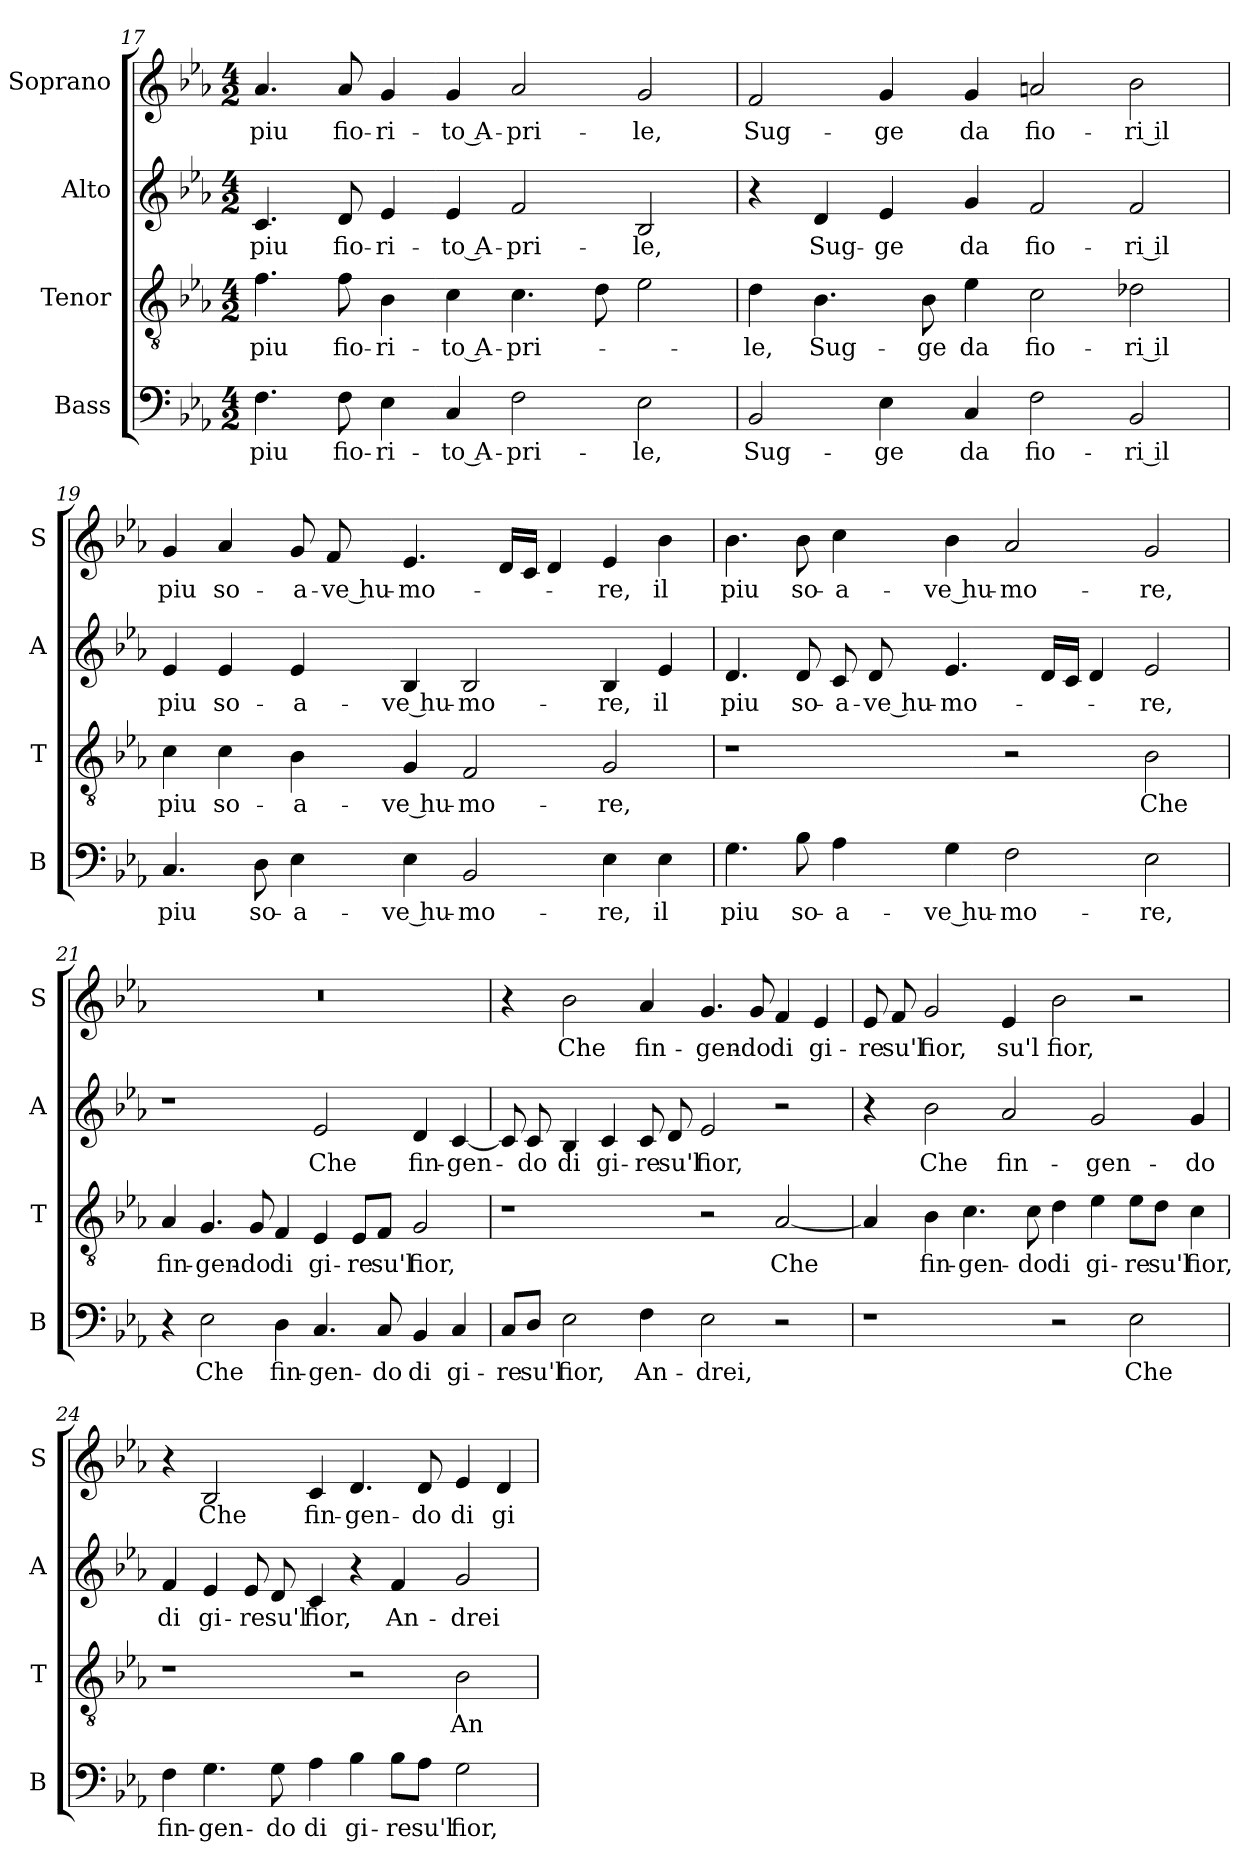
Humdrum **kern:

**kern	**text	**kern	**text	**kern	**text	**kern	**text
*part4	*part4	*part3	*part3	*part2	*part2	*part1	*part1
*staff4	*staff4	*staff3	*staff3	*staff2	*staff2	*staff1	*staff1
*I"Bass	*	*I"Tenor	*	*I"Alto	*	*I"Soprano	*
*I'B	*	*I'T	*	*I'A	*	*I'S	*
*clefF4	*	*clefGv2	*	*clefG2	*	*clefG2	*
*k[b-e-a-]	*	*k[b-e-a-]	*	*k[b-e-a-]	*	*k[b-e-a-]	*
*E-:	*	*E-:	*	*E-:	*	*E-:	*
*M4/2	*	*M4/2	*	*M4/2	*	*M4/2	*
=17	=17	=17	=17	=17	=17	=17	=17
!	!LO:LY:b	!	!LO:LY:b	!	!LO:LY:b	!	!LO:LY:b
4.F\	piu	4.f\	piu	4.c/	piu	4.a-/	piu
!	!LO:LY:b	!	!LO:LY:b	!	!LO:LY:b	!	!LO:LY:b
8F\	fio-	8f\	fio-	8d/	fio-	8a-/	fio-
!	!LO:LY:b	!	!LO:LY:b	!	!LO:LY:b	!	!LO:LY:b
4E-\	-ri-	4B-\	-ri-	4e-/	-ri-	4g/	-ri-
!	!LO:LY:b	!	!LO:LY:b	!	!LO:LY:b	!	!LO:LY:b
4C/	-to A-	4c\	-to A-	4e-/	-to A-	4g/	-to A-
!	!LO:LY:b	!	!LO:LY:b	!	!LO:LY:b	!	!LO:LY:b
2F\	-pri-	4.c\	-pri-	2f/	-pri-	2a-/	-pri-
.	.	8d\	.	.	.	.	.
!	!LO:LY:b	!	!	!	!LO:LY:b	!	!LO:LY:b
2E-\	-le,	2e-\	.	2B-/	-le,	2g/	-le,
=18	=18	=18	=18	=18	=18	=18	=18
!	!LO:LY:b	!	!LO:LY:b	!	!	!	!LO:LY:b
2BB-/	Sug-	4d\	-le,	4r	.	2f/	Sug-
!	!	!	!LO:LY:b	!	!LO:LY:b	!	!
.	.	4.B-\	Sug-	4d/	Sug-	.	.
!	!LO:LY:b	!	!	!	!LO:LY:b	!	!LO:LY:b
4E-\	-ge	.	.	4e-/	-ge	4g/	-ge
!	!	!	!LO:LY:b	!	!	!	!
.	.	8B-\	-ge	.	.	.	.
!	!LO:LY:b	!	!LO:LY:b	!	!LO:LY:b	!	!LO:LY:b
4C/	da	4e-\	da	4g/	da	4g/	da
!	!LO:LY:b	!	!LO:LY:b	!	!LO:LY:b	!	!LO:LY:b
2F\	fio-	2c\	fio-	2f/	fio-	2an/	fio-
!	!LO:LY:b	!	!LO:LY:b	!	!LO:LY:b	!	!LO:LY:b
2BB-/	-ri il	2d-X\	-ri il	2f/	-ri il	2b-\	-ri il
!!LO:PB:g=z
=19	=19	=19	=19	=19	=19	=19	=19
!	!LO:LY:b	!	!LO:LY:b	!	!LO:LY:b	!	!LO:LY:b
4.C/	piu	4c\	piu	4e-/	piu	4g/	piu
!	!	!	!LO:LY:b	!	!LO:LY:b	!	!LO:LY:b
.	.	4c\	so-	4e-/	so-	4a-/	so-
!	!LO:LY:b	!	!	!	!	!	!
8D\	so-	.	.	.	.	.	.
!	!LO:LY:b	!	!LO:LY:b	!	!LO:LY:b	!	!LO:LY:b
4E-\	-a-	4B-\	-a-	4e-/	-a-	8g/	-a-
!	!	!	!	!	!	!	!LO:LY:b
.	.	.	.	.	.	8f/	-ve hu-
!	!LO:LY:b	!	!LO:LY:b	!	!LO:LY:b	!	!LO:LY:b
4E-\	-ve hu-	4G/	-ve hu-	4B-/	-ve hu-	4.e-/	-mo-
!	!LO:LY:b	!	!LO:LY:b	!	!LO:LY:b	!	!
2BB-/	-mo-	2F/	-mo-	2B-/	-mo-	.	.
.	.	.	.	.	.	16d/LL	.
.	.	.	.	.	.	16c/JJ	.
.	.	.	.	.	.	4d/	.
!	!LO:LY:b	!	!LO:LY:b	!	!LO:LY:b	!	!LO:LY:b
4E-\	-re,	2G/	-re,	4B-/	-re,	4e-/	-re,
!	!LO:LY:b	!	!	!	!LO:LY:b	!	!LO:LY:b
4E-\	il	.	.	4e-/	il	4b-\	il
=20	=20	=20	=20	=20	=20	=20	=20
!	!LO:LY:b	!	!	!	!LO:LY:b	!	!LO:LY:b
4.G\	piu	1r	.	4.d/	piu	4.b-\	piu
!	!LO:LY:b	!	!	!	!LO:LY:b	!	!LO:LY:b
8B-\	so-	.	.	8d/	so-	8b-\	so-
!	!LO:LY:b	!	!	!	!LO:LY:b	!	!LO:LY:b
4A-\	-a-	.	.	8c/	-a-	4cc\	-a-
!	!	!	!	!	!LO:LY:b	!	!
.	.	.	.	8d/	-ve hu-	.	.
!	!LO:LY:b	!	!	!	!LO:LY:b	!	!LO:LY:b
4G\	-ve hu-	.	.	4.e-/	-mo-	4b-\	-ve hu-
!	!LO:LY:b	!	!	!	!	!	!LO:LY:b
2F\	-mo-	2r	.	.	.	2a-/	-mo-
.	.	.	.	16d/LL	.	.	.
.	.	.	.	16c/JJ	.	.	.
.	.	.	.	4d/	.	.	.
!	!LO:LY:b	!	!LO:LY:b	!	!LO:LY:b	!	!LO:LY:b
2E-\	-re,	2B-\	Che	2e-/	-re,	2g/	-re,
!!LO:LB:g=z
=21	=21	=21	=21	=21	=21	=21	=21
!	!	!	!LO:LY:b	!	!	!	!
4r	.	4A-/	fin-	1r	.	0r	.
!	!LO:LY:b	!	!LO:LY:b	!	!	!	!
2E-\	Che	4.G/	-gen-	.	.	.	.
!	!	!	!LO:LY:b	!	!	!	!
.	.	8G/	-do	.	.	.	.
!	!LO:LY:b	!	!LO:LY:b	!	!	!	!
4D\	fin-	4F/	di	.	.	.	.
!	!LO:LY:b	!	!LO:LY:b	!	!LO:LY:b	!	!
4.C/	-gen-	4E-/	gi-	2e-/	Che	.	.
!	!	!	!LO:LY:b	!	!	!	!
.	.	8E-/L	-re	.	.	.	.
!	!LO:LY:b	!	!LO:LY:b	!	!	!	!
8C/	-do	8F/J	su'l	.	.	.	.
!	!LO:LY:b	!	!LO:LY:b	!	!LO:LY:b	!	!
4BB-/	di	2G/	fior,	4d/	fin-	.	.
!	!LO:LY:b	!	!	!	!LO:LY:b	!	!
4C/	gi-	.	.	[4c/	-gen-	.	.
=22	=22	=22	=22	=22	=22	=22	=22
!	!LO:LY:b	!	!	!	!	!	!
8C/L	-re	1r	.	8c/]	.	4r	.
!	!LO:LY:b	!	!	!	!LO:LY:b	!	!
8D/J	su'l	.	.	8c/	-do	.	.
!	!LO:LY:b	!	!	!	!LO:LY:b	!	!LO:LY:b
2E-\	fior,	.	.	4B-/	di	2b-\	Che
!	!	!	!	!	!LO:LY:b	!	!
.	.	.	.	4c/	gi-	.	.
!	!LO:LY:b	!	!	!	!LO:LY:b	!	!LO:LY:b
4F\	An-	.	.	8c/	-re	4a-/	fin-
!	!	!	!	!	!LO:LY:b	!	!
.	.	.	.	8d/	su'l	.	.
!	!LO:LY:b	!	!	!	!LO:LY:b	!	!LO:LY:b
2E-\	-drei,	2r	.	2e-/	fior,	4.g/	-gen-
!	!	!	!	!	!	!	!LO:LY:b
.	.	.	.	.	.	8g/	-do
!	!	!	!LO:LY:b	!	!	!	!LO:LY:b
2r	.	[2A-/	Che	2r	.	4f/	di
!	!	!	!	!	!	!	!LO:LY:b
.	.	.	.	.	.	4e-/	gi-
!!LO:LB:g=z
=23	=23	=23	=23	=23	=23	=23	=23
!	!	!	!	!	!	!	!LO:LY:b
1r	.	4A-/]	.	4r	.	8e-/	-re
!	!	!	!	!	!	!	!LO:LY:b
.	.	.	.	.	.	8f/	su'l
!	!	!	!LO:LY:b	!	!LO:LY:b	!	!LO:LY:b
.	.	4B-\	fin-	2b-\	Che	2g/	fior,
!	!	!	!LO:LY:b	!	!	!	!
.	.	4.c\	-gen-	.	.	.	.
!	!	!	!	!	!LO:LY:b	!	!LO:LY:b
.	.	.	.	2a-/	fin-	4e-/	su'l
!	!	!	!LO:LY:b	!	!	!	!
.	.	8c\	-do	.	.	.	.
!	!	!	!LO:LY:b	!	!	!	!LO:LY:b
2r	.	4d\	di	.	.	2b-\	fior,
!	!	!	!LO:LY:b	!	!LO:LY:b	!	!
.	.	4e-\	gi-	2g/	-gen-	.	.
!	!LO:LY:b	!	!LO:LY:b	!	!	!	!
2E-\	Che	8e-\L	-re	.	.	2r	.
!	!	!	!LO:LY:b	!	!	!	!
.	.	8d\J	su'l	.	.	.	.
!	!	!	!LO:LY:b	!	!LO:LY:b	!	!
.	.	4c\	fior,	4g/	-do	.	.
=24	=24	=24	=24	=24	=24	=24	=24
!	!LO:LY:b	!	!	!	!LO:LY:b	!	!
4F\	fin-	1r	.	4f/	di	4r	.
!	!LO:LY:b	!	!	!	!LO:LY:b	!	!LO:LY:b
4.G\	-gen-	.	.	4e-/	gi-	2B-/	Che
!	!	!	!	!	!LO:LY:b	!	!
.	.	.	.	8e-/	-re	.	.
!	!LO:LY:b	!	!	!	!LO:LY:b	!	!
8G\	-do	.	.	8d/	su'l	.	.
!	!LO:LY:b	!	!	!	!LO:LY:b	!	!LO:LY:b
4A-\	di	.	.	4c/	fior,	4c/	fin-
!	!LO:LY:b	!	!	!	!	!	!LO:LY:b
4B-\	gi-	2r	.	4r	.	4.d/	-gen-
!	!LO:LY:b	!	!	!	!LO:LY:b	!	!
8B-\L	-re	.	.	4f/	An-	.	.
!	!LO:LY:b	!	!	!	!	!	!LO:LY:b
8A-\J	su'l	.	.	.	.	8d/	-do
!	!LO:LY:b	!	!LO:LY:b	!	!LO:LY:b	!	!LO:LY:b
2G\	fior,	2B-\	An-	2g/	-drei	4e-/	di
!	!	!	!	!	!	!	!LO:LY:b
.	.	.	.	.	.	4d/	gi-
=	=	=	=	=	=	=	=
*-	*-	*-	*-	*-	*-	*-	*-
